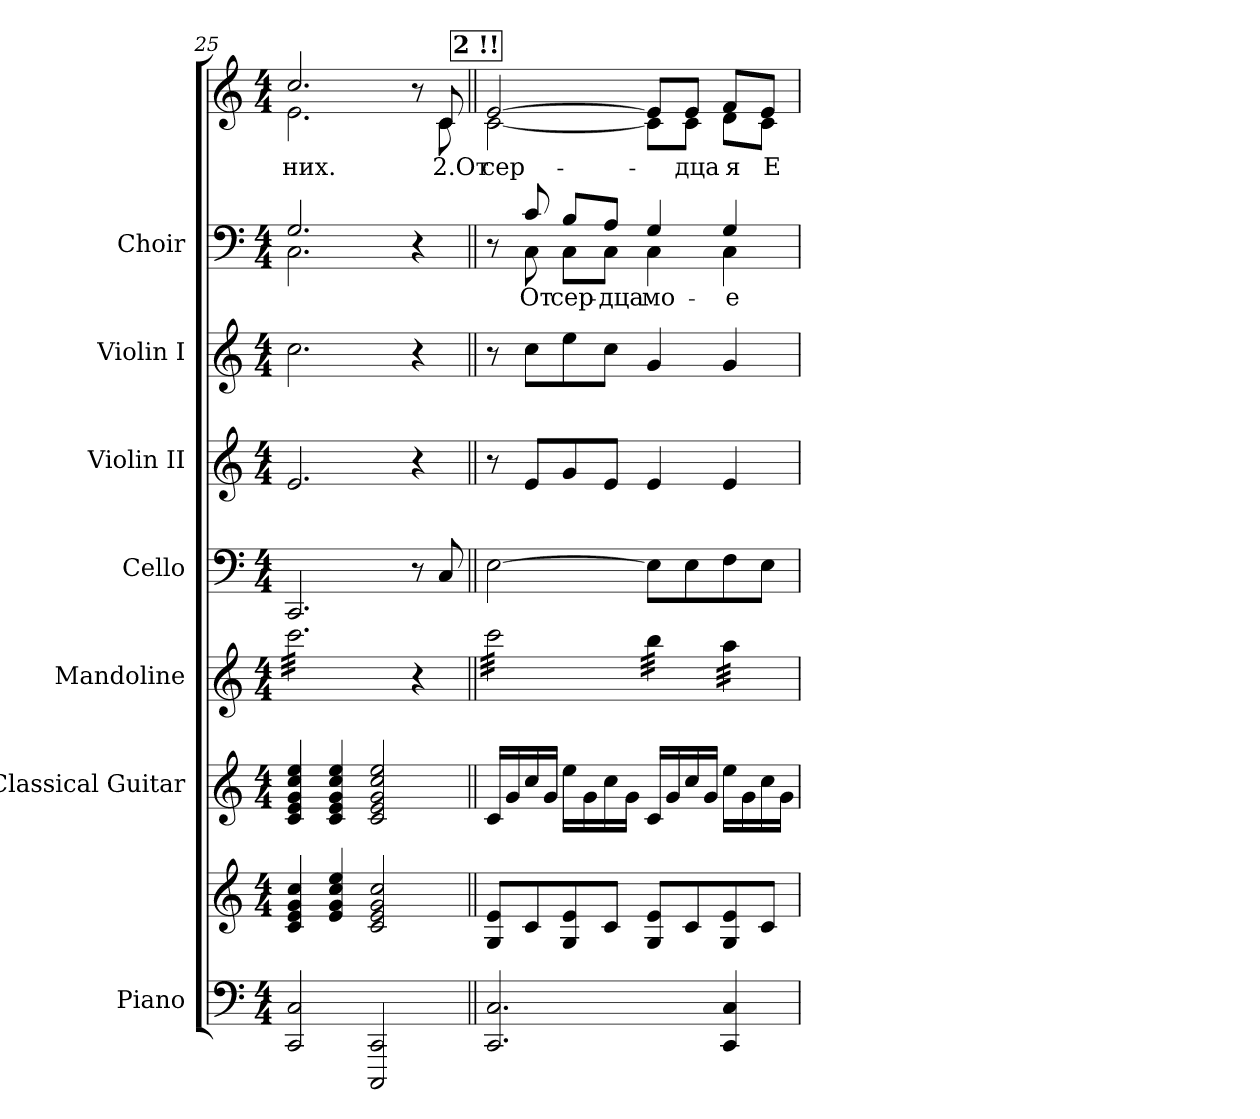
**kern	**kern	**kern	**kern	**kern	**kern	**kern	**kern	**text	**kern	**text
*part7	*part7	*part6	*part5	*part4	*part3	*part2	*part1	*part1	*part1	*part1
*staff9	*staff8	*staff7	*staff6	*staff5	*staff4	*staff3	*staff2	*staff2	*staff1	*staff1
*I"Piano	*	*I"Classical Guitar	*I"Mandoline	*I"Cello	*I"Violin II	*I"Violin I	*I"Choir	*	*	*
*clefF4	*clefG2	*clefG2	*clefG2	*clefF4	*clefG2	*clefG2	*clefF4	*	*clefG2	*
*	*	*ITrd7c12	*	*	*	*	*	*	*	*
*k[]	*k[]	*k[]	*k[]	*k[]	*k[]	*k[]	*k[]	*	*k[]	*
*C:	*C:	*C:	*C:	*C:	*C:	*C:	*C:	*	*C:	*
*M4/4	*M4/4	*M4/4	*M4/4	*M4/4	*M4/4	*M4/4	*M4/4	*	*M4/4	*
=25	=25	=25	=25	=25	=25	=25	=25	=25	=25	=25
*	*	*	*	*	*	*	*^	*	*	*
!	!	!	!	!	!	!	!	!	!	!	!LO:LY:b:color=#000000
*	*	*	*	*	*	*	*	*	*	*^	*
*	*	*	*tremolo	*	*	*	*	*	*	*	*	*
2CCi/ 2Ci	4ci/ 4ei 4gi 4cci	4Ci/ 4Ei 4Gi 4ci 4ei	32ccci\LLL	2.CCi/	2.ei/	2.cci\	2.Gi/	2.Ci\	.	2.cci/	2.ei\	-них.
.	.	.	32ccci\	.	.	.	.	.	.	.	.	.
.	.	.	32ccci\	.	.	.	.	.	.	.	.	.
.	.	.	32ccci\	.	.	.	.	.	.	.	.	.
.	.	.	32ccci\	.	.	.	.	.	.	.	.	.
.	.	.	32ccci\	.	.	.	.	.	.	.	.	.
.	.	.	32ccci\	.	.	.	.	.	.	.	.	.
.	.	.	32ccci\	.	.	.	.	.	.	.	.	.
.	4ei/ 4gi 4cci 4eei	4Ci/ 4Ei 4Gi 4ci 4ei	32ccci\	.	.	.	.	.	.	.	.	.
.	.	.	32ccci\	.	.	.	.	.	.	.	.	.
.	.	.	32ccci\	.	.	.	.	.	.	.	.	.
.	.	.	32ccci\	.	.	.	.	.	.	.	.	.
.	.	.	32ccci\	.	.	.	.	.	.	.	.	.
.	.	.	32ccci\	.	.	.	.	.	.	.	.	.
.	.	.	32ccci\	.	.	.	.	.	.	.	.	.
.	.	.	32ccci\	.	.	.	.	.	.	.	.	.
2CCCi/ 2CCi	2ci/ 2ei 2gi 2cci	2Ci/ 2Ei 2Gi 2ci 2ei	32ccci\	.	.	.	.	.	.	.	.	.
.	.	.	32ccci\	.	.	.	.	.	.	.	.	.
.	.	.	32ccci\	.	.	.	.	.	.	.	.	.
.	.	.	32ccci\	.	.	.	.	.	.	.	.	.
.	.	.	32ccci\	.	.	.	.	.	.	.	.	.
.	.	.	32ccci\	.	.	.	.	.	.	.	.	.
.	.	.	32ccci\	.	.	.	.	.	.	.	.	.
.	.	.	32ccci\JJJ	.	.	.	.	.	.	.	.	.
.	.	.	4r	8r	4r	4r	4r	4ryy	.	8r	8ryy	.
!	!	!	!	!	!	!	!	!	!	!	!	!LO:LY:b:color=#000000
.	.	.	.	8Ci/	.	.	.	.	.	8ci/	8ci\	2.От
!!LO:PB:g=z	!!
!!LO:REH:place=s1:B:color=#000000:enc=box:fs=17.1407:t=2	!!
=26||	=26||	=26||	=26||	=26||	=26||	=26||	=26||	=26||	=26||	=26||	=26||	=26||
!	!	!	!	!	!	!	!	!	!	!	!	!LO:LY:b:color=#000000
2.CCi/ 2.Ci	8Gi/ 8eiL	16Ci/LL	32ccci\LLL	[2Ei\	8r	8r	8r	8ryy	.	[2ei/	[2ci\	сер-
.	.	.	32ccci\	.	.	.	.	.	.	.	.	.
.	.	16Gi/	32ccci\	.	.	.	.	.	.	.	.	.
.	.	.	32ccci\	.	.	.	.	.	.	.	.	.
!	!	!	!	!	!	!	!	!	!LO:LY:b:color=#000000	!	!	!
.	8ci/	16ci/	32ccci\	.	8ei/L	8cci\L	8ci/	8Ci\	От	.	.	.
.	.	.	32ccci\	.	.	.	.	.	.	.	.	.
.	.	16Gi/JJ	32ccci\	.	.	.	.	.	.	.	.	.
.	.	.	32ccci\	.	.	.	.	.	.	.	.	.
!	!	!	!	!	!	!	!	!	!LO:LY:b:color=#000000	!	!	!
.	8Gi/ 8ei	16ei\LL	32ccci\	.	8gi/	8eei\	8Bi/L	8Ci\L	сер-	.	.	.
.	.	.	32ccci\	.	.	.	.	.	.	.	.	.
.	.	16Gi\	32ccci\	.	.	.	.	.	.	.	.	.
.	.	.	32ccci\	.	.	.	.	.	.	.	.	.
!	!	!	!	!	!	!	!	!	!LO:LY:b:color=#000000	!	!	!
.	8ci/J	16ci\	32ccci\	.	8ei/J	8cci\J	8Ai/J	8Ci\J	-дца	.	.	.
.	.	.	32ccci\	.	.	.	.	.	.	.	.	.
.	.	16Gi\JJ	32ccci\	.	.	.	.	.	.	.	.	.
.	.	.	32ccci\JJJ	.	.	.	.	.	.	.	.	.
!	!	!	!	!	!	!	!	!	!LO:LY:b:color=#000000	!	!	!
.	8Gi/ 8eiL	16Ci/LL	32bbi\LLL	8Ei\L]	4ei/	4gi/	4Gi/	4Ci\	мо-	8ei/L]	8ci\L]	.
.	.	.	32bbi\	.	.	.	.	.	.	.	.	.
.	.	16Gi/	32bbi\	.	.	.	.	.	.	.	.	.
.	.	.	32bbi\	.	.	.	.	.	.	.	.	.
!	!	!	!	!	!	!	!	!	!	!	!	!LO:LY:b:color=#000000
.	8ci/	16ci/	32bbi\	8Ei\	.	.	.	.	.	8ei/J	8ci\J	-дца
.	.	.	32bbi\	.	.	.	.	.	.	.	.	.
.	.	16Gi/JJ	32bbi\	.	.	.	.	.	.	.	.	.
.	.	.	32bbi\JJJ	.	.	.	.	.	.	.	.	.
!	!	!	!	!	!	!	!	!	!LO:LY:b:color=#000000	!	!	!
!	!	!	!	!	!	!	!	!	!	!	!	!LO:LY:b:color=#000000
4CCi/ 4Ci	8Gi/ 8ei	16ei\LL	32aai\LLL	8Fi\	4ei/	4gi/	4Gi/	4Ci\	-е-	8fi/L	8di\L	я
.	.	.	32aai\	.	.	.	.	.	.	.	.	.
.	.	16Gi\	32aai\	.	.	.	.	.	.	.	.	.
.	.	.	32aai\	.	.	.	.	.	.	.	.	.
!	!	!	!	!	!	!	!	!	!	!	!	!LO:LY:b:color=#000000
.	8ci/J	16ci\	32aai\	8Ei\J	.	.	.	.	.	8ei/J	8ci\J	Е-
.	.	.	32aai\	.	.	.	.	.	.	.	.	.
.	.	16Gi\JJ	32aai\	.	.	.	.	.	.	.	.	.
.	.	.	32aai\JJJ	.	.	.	.	.	.	.	.	.
*	*	*	*Xtremolo	*	*	*	*	*	*	*	*	*
*	*	*	*	*	*	*	*v	*v	*	*	*	*
*	*	*	*	*	*	*	*	*	*v	*v	*
=	=	=	=	=	=	=	=	=	=	=
*-	*-	*-	*-	*-	*-	*-	*-	*-	*-	*-
